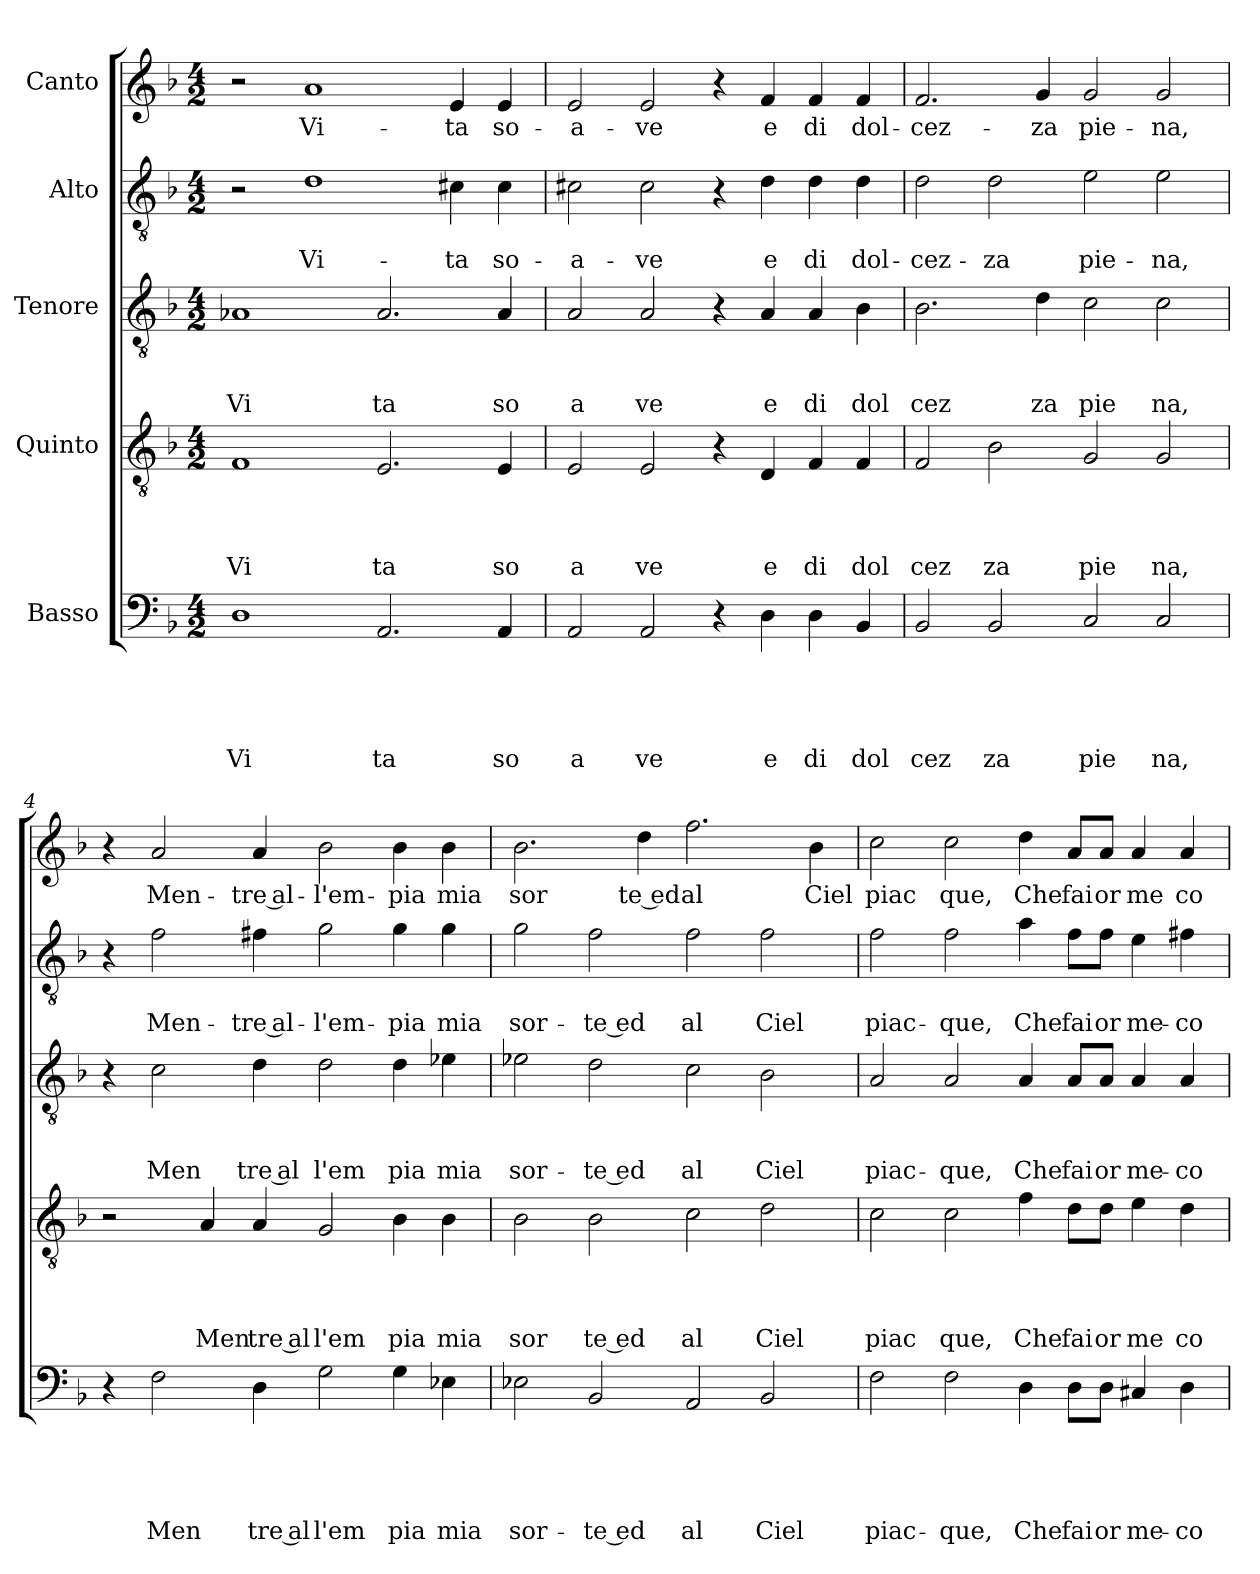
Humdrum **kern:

**kern	**text	**text	**text	**text	**text	**kern	**text	**text	**text	**text	**kern	**text	**text	**text	**kern	**text	**text	**kern	**text
*part5	*part5	*part5	*part5	*part5	*part5	*part4	*part4	*part4	*part4	*part4	*part3	*part3	*part3	*part3	*part2	*part2	*part2	*part1	*part1
*staff5	*staff5	*staff5	*staff5	*staff5	*staff5	*staff4	*staff4	*staff4	*staff4	*staff4	*staff3	*staff3	*staff3	*staff3	*staff2	*staff2	*staff2	*staff1	*staff1
*I"Basso	*	*	*	*	*	*I"Quinto	*	*	*	*	*I"Tenore	*	*	*	*I"Alto	*	*	*I"Canto	*
*clefF4	*	*	*	*	*	*clefGv2	*	*	*	*	*clefGv2	*	*	*	*clefGv2	*	*	*clefG2	*
*k[b-]	*	*	*	*	*	*k[b-]	*	*	*	*	*k[b-]	*	*	*	*k[b-]	*	*	*k[b-]	*
*F:	*	*	*	*	*	*F:	*	*	*	*	*F:	*	*	*	*F:	*	*	*F:	*
*M4/2	*	*	*	*	*	*M4/2	*	*	*	*	*M4/2	*	*	*	*M4/2	*	*	*M4/2	*
=1	=1	=1	=1	=1	=1	=1	=1	=1	=1	=1	=1	=1	=1	=1	=1	=1	=1	=1	=1
!	!	!	!	!	!LO:LY:b	!	!	!	!	!LO:LY:b	!	!	!	!LO:LY:b	!	!	!	!	!
1D	.	.	.	.	Vi	1F	.	.	.	Vi	1A-X	.	.	Vi	2r	.	.	2r	.
!	!	!	!	!	!	!	!	!	!	!	!	!	!	!	!	!	!LO:LY:b	!	!LO:LY:b
.	.	.	.	.	.	.	.	.	.	.	.	.	.	.	1d	.	Vi-	1a	Vi-
!	!	!	!	!	!LO:LY:b	!	!	!	!	!LO:LY:b	!	!	!	!LO:LY:b	!	!	!	!	!
2.AA/	.	.	.	.	ta	2.E/	.	.	.	ta	2.A-/	.	.	ta	.	.	.	.	.
!	!	!	!	!	!	!	!	!	!	!	!	!	!	!	!	!	!LO:LY:b	!	!LO:LY:b
.	.	.	.	.	.	.	.	.	.	.	.	.	.	.	4c#X\	.	-ta	4e/	-ta
!	!	!	!	!	!LO:LY:b	!	!	!	!	!LO:LY:b	!	!	!	!LO:LY:b	!	!	!LO:LY:b	!	!LO:LY:b
4AA/	.	.	.	.	so	4E/	.	.	.	so	4A-/	.	.	so	4c#\	.	so-	4e/	so-
=2	=2	=2	=2	=2	=2	=2	=2	=2	=2	=2	=2	=2	=2	=2	=2	=2	=2	=2	=2
!	!	!	!	!	!LO:LY:b	!	!	!	!	!LO:LY:b	!	!	!	!LO:LY:b	!	!	!LO:LY:b	!	!LO:LY:b
2AA/	.	.	.	.	a	2E/	.	.	.	a	2A/	.	.	a	2c#X\	.	-a-	2e/	-a-
!	!	!	!	!	!LO:LY:b	!	!	!	!	!LO:LY:b	!	!	!	!LO:LY:b	!	!	!LO:LY:b	!	!LO:LY:b
2AA/	.	.	.	.	ve	2E/	.	.	.	ve	2A/	.	.	ve	2c#\	.	-ve	2e/	-ve
4r	.	.	.	.	.	4r	.	.	.	.	4r	.	.	.	4r	.	.	4r	.
!	!	!	!	!	!LO:LY:b	!	!	!	!	!LO:LY:b	!	!	!	!LO:LY:b	!	!	!LO:LY:b	!	!LO:LY:b
4D\	.	.	.	.	e	4D/	.	.	.	e	4A/	.	.	e	4d\	.	e	4f/	e
!	!	!	!	!	!LO:LY:b	!	!	!	!	!LO:LY:b	!	!	!	!LO:LY:b	!	!	!LO:LY:b	!	!LO:LY:b
4D\	.	.	.	.	di	4F/	.	.	.	di	4A/	.	.	di	4d\	.	di	4f/	di
!	!	!	!	!	!LO:LY:b	!	!	!	!	!LO:LY:b	!	!	!	!LO:LY:b	!	!	!LO:LY:b	!	!LO:LY:b
4BB-/	.	.	.	.	dol	4F/	.	.	.	dol	4B-\	.	.	dol	4d\	.	dol-	4f/	dol-
=3	=3	=3	=3	=3	=3	=3	=3	=3	=3	=3	=3	=3	=3	=3	=3	=3	=3	=3	=3
!	!	!	!	!	!LO:LY:b	!	!	!	!	!LO:LY:b	!	!	!	!LO:LY:b	!	!	!LO:LY:b	!	!LO:LY:b
2BB-/	.	.	.	.	cez	2F/	.	.	.	cez	2.B-\	.	.	cez	2d\	.	-cez-	2.f/	-cez-
!	!	!	!	!	!LO:LY:b	!	!	!	!	!LO:LY:b	!	!	!	!	!	!	!LO:LY:b	!	!
2BB-/	.	.	.	.	za	2B-\	.	.	.	za	.	.	.	.	2d\	.	-za	.	.
!	!	!	!	!	!	!	!	!	!	!	!	!	!	!LO:LY:b	!	!	!	!	!LO:LY:b
.	.	.	.	.	.	.	.	.	.	.	4d\	.	.	za	.	.	.	4g/	-za
!	!	!	!	!	!LO:LY:b	!	!	!	!	!LO:LY:b	!	!	!	!LO:LY:b	!	!	!LO:LY:b	!	!LO:LY:b
2C/	.	.	.	.	pie	2G/	.	.	.	pie	2c\	.	.	pie	2e\	.	pie-	2g/	pie-
!	!	!	!	!	!LO:LY:b	!	!	!	!	!LO:LY:b	!	!	!	!LO:LY:b	!	!	!LO:LY:b	!	!LO:LY:b
2C/	.	.	.	.	na,	2G/	.	.	.	na,	2c\	.	.	na,	2e\	.	-na,	2g/	-na,
=4	=4	=4	=4	=4	=4	=4	=4	=4	=4	=4	=4	=4	=4	=4	=4	=4	=4	=4	=4
4r	.	.	.	.	.	2r	.	.	.	.	4r	.	.	.	4r	.	.	4r	.
!	!	!	!	!	!LO:LY:b	!	!	!	!	!	!	!	!	!LO:LY:b	!	!	!LO:LY:b	!	!LO:LY:b
2F\	.	.	.	.	Men	.	.	.	.	.	2c\	.	.	Men	2f\	.	Men-	2a/	Men-
!	!	!	!	!	!	!	!	!	!	!LO:LY:b	!	!	!	!	!	!	!	!	!
.	.	.	.	.	.	4A/	.	.	.	Men	.	.	.	.	.	.	.	.	.
!	!	!	!	!	!LO:LY:b:rj	!	!	!	!	!LO:LY:b:rj	!	!	!	!LO:LY:b:rj	!	!	!LO:LY:b:rj	!	!LO:LY:b:rj
4D\	.	.	.	.	tre al	4A/	.	.	.	tre al	4d\	.	.	tre al	4f#X\	.	-tre al-	4a/	-tre al-
!	!	!	!	!	!LO:LY:b	!	!	!	!	!LO:LY:b	!	!	!	!LO:LY:b	!	!	!LO:LY:b	!	!LO:LY:b
2G\	.	.	.	.	l'em	2G/	.	.	.	l'em	2d\	.	.	l'em	2g\	.	-l'em-	2b-\	-l'em-
!	!	!	!	!	!LO:LY:b	!	!	!	!	!LO:LY:b	!	!	!	!LO:LY:b	!	!	!LO:LY:b	!	!LO:LY:b
4G\	.	.	.	.	pia	4B-\	.	.	.	pia	4d\	.	.	pia	4g\	.	-pia	4b-\	-pia
!	!	!	!	!	!LO:LY:b	!	!	!	!	!LO:LY:b	!	!	!	!LO:LY:b	!	!	!LO:LY:b	!	!LO:LY:b
4E-X\	.	.	.	.	mia	4B-\	.	.	.	mia	4e-X\	.	.	mia	4g\	.	mia	4b-\	mia
!!LO:LB:g=z
=5	=5	=5	=5	=5	=5	=5	=5	=5	=5	=5	=5	=5	=5	=5	=5	=5	=5	=5	=5
!	!	!	!	!	!LO:LY:b	!	!	!	!	!LO:LY:b	!	!	!	!LO:LY:b	!	!	!LO:LY:b	!	!LO:LY:b
2E-X\	.	.	.	.	sor-	2B-\	.	.	.	sor	2e-X\	.	.	sor-	2g\	.	sor-	2.b-\	sor
!	!	!	!	!	!LO:LY:b:rj	!	!	!	!	!LO:LY:b:rj	!	!	!	!LO:LY:b:rj	!	!	!LO:LY:b:rj	!	!
2BB-/	.	.	.	.	-te ed	2B-\	.	.	.	te ed	2d\	.	.	-te ed	2f\	.	-te ed	.	.
!	!	!	!	!	!	!	!	!	!	!	!	!	!	!	!	!	!	!	!LO:LY:b:rj
.	.	.	.	.	.	.	.	.	.	.	.	.	.	.	.	.	.	4dd\	te ed
!	!	!	!	!	!LO:LY:b	!	!	!	!	!LO:LY:b	!	!	!	!LO:LY:b	!	!	!LO:LY:b	!	!LO:LY:b
2AA/	.	.	.	.	al	2c\	.	.	.	al	2c\	.	.	al	2f\	.	al	2.ff\	al
!	!	!	!	!	!LO:LY:b	!	!	!	!	!LO:LY:b	!	!	!	!LO:LY:b	!	!	!LO:LY:b	!	!
2BB-/	.	.	.	.	Ciel	2d\	.	.	.	Ciel	2B-\	.	.	Ciel	2f\	.	Ciel	.	.
!	!	!	!	!	!	!	!	!	!	!	!	!	!	!	!	!	!	!	!LO:LY:b
.	.	.	.	.	.	.	.	.	.	.	.	.	.	.	.	.	.	4b-\	Ciel
=6	=6	=6	=6	=6	=6	=6	=6	=6	=6	=6	=6	=6	=6	=6	=6	=6	=6	=6	=6
!	!	!	!	!	!LO:LY:b	!	!	!	!	!LO:LY:b	!	!	!	!LO:LY:b	!	!	!LO:LY:b	!	!LO:LY:b
2F\	.	.	.	.	piac-	2c\	.	.	.	piac	2A/	.	.	piac-	2f\	.	piac-	2cc\	piac
!	!	!	!	!	!LO:LY:b	!	!	!	!	!LO:LY:b	!	!	!	!LO:LY:b	!	!	!LO:LY:b	!	!LO:LY:b
2F\	.	.	.	.	-que,	2c\	.	.	.	que,	2A/	.	.	-que,	2f\	.	-que,	2cc\	que,
!	!	!	!	!	!LO:LY:b	!	!	!	!	!LO:LY:b	!	!	!	!LO:LY:b	!	!	!LO:LY:b	!	!LO:LY:b
4D\	.	.	.	.	Che	4f\	.	.	.	Che	4A/	.	.	Che	4a\	.	Che	4dd\	Che
!	!	!	!	!	!LO:LY:b	!	!	!	!	!LO:LY:b	!	!	!	!LO:LY:b	!	!	!LO:LY:b	!	!LO:LY:b
8D\L	.	.	.	.	fai	8d\L	.	.	.	fai	8A/L	.	.	fai	8f\L	.	fai	8a/L	fai
!	!	!	!	!	!LO:LY:b	!	!	!	!	!LO:LY:b	!	!	!	!LO:LY:b	!	!	!LO:LY:b	!	!LO:LY:b
8D\J	.	.	.	.	or	8d\J	.	.	.	or	8A/J	.	.	or	8f\J	.	or	8a/J	or
!	!	!	!	!	!LO:LY:b	!	!	!	!	!LO:LY:b	!	!	!	!LO:LY:b	!	!	!LO:LY:b	!	!LO:LY:b
4C#X/	.	.	.	.	me-	4e\	.	.	.	me	4A/	.	.	me-	4e\	.	me-	4a/	me
!	!	!	!	!	!LO:LY:b	!	!	!	!	!LO:LY:b	!	!	!	!LO:LY:b	!	!	!LO:LY:b	!	!LO:LY:b
4D\	.	.	.	.	-co	4d\	.	.	.	co	4A/	.	.	-co	4f#X\	.	-co	4a/	co
=	=	=	=	=	=	=	=	=	=	=	=	=	=	=	=	=	=	=	=
*-	*-	*-	*-	*-	*-	*-	*-	*-	*-	*-	*-	*-	*-	*-	*-	*-	*-	*-	*-
